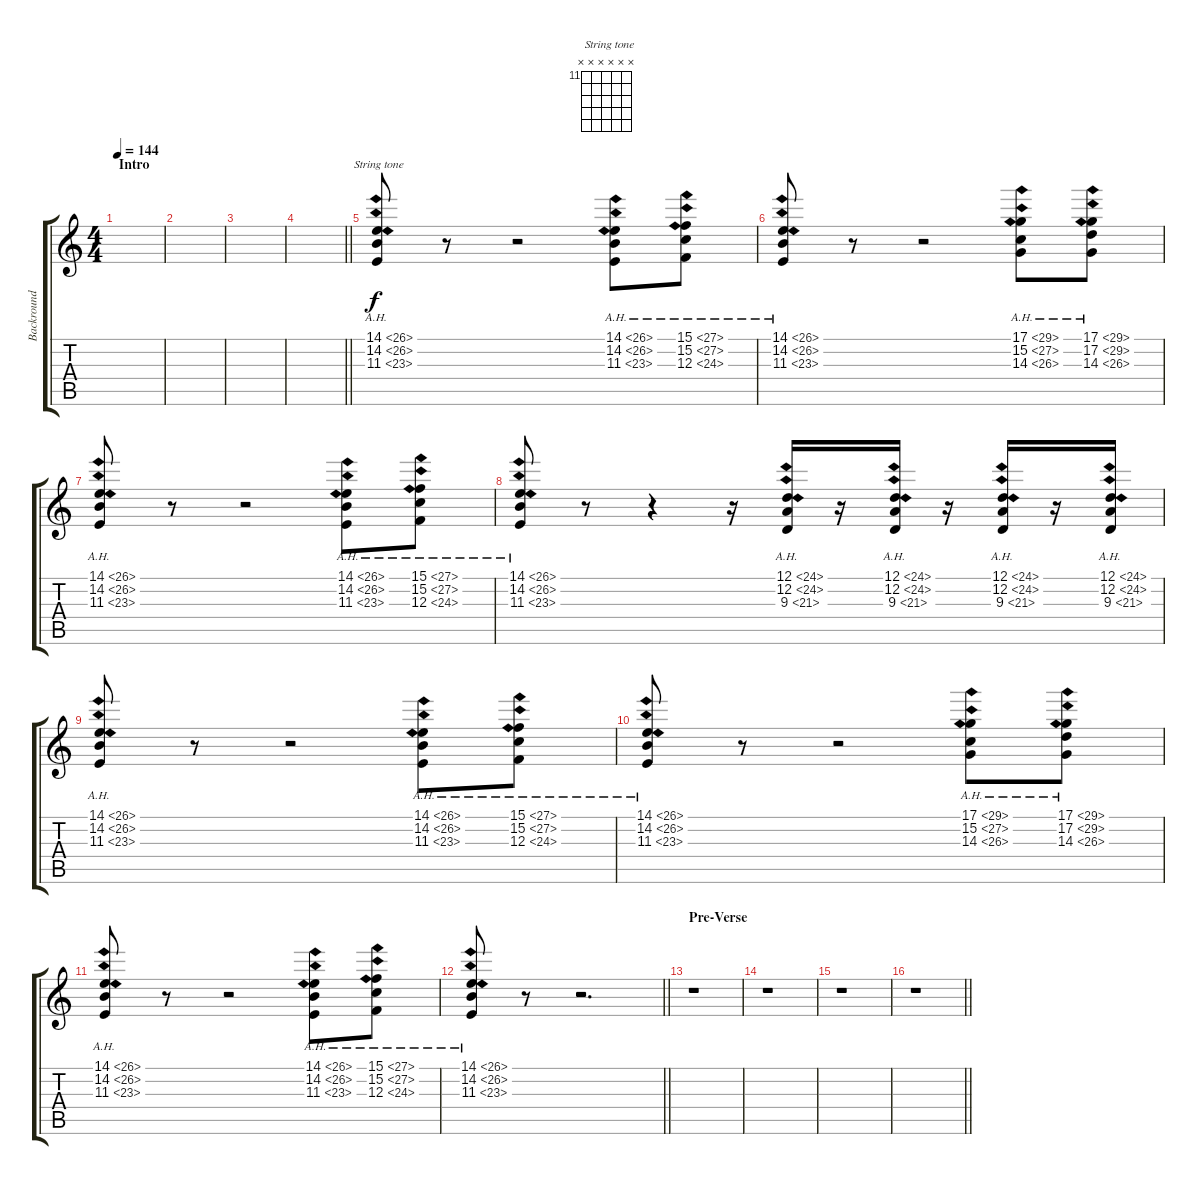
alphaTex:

\track ("Backround Keyboard" "Backround ") {instrument stringensemble1}
\staff {score tabs}
\tuning (D4 A3 F3 C3 G2 D2) {hide}
\chord ("  String tone" x x x x x x) {firstfret 11}
\ts (4 4)
\section ("" "Intro")
\tempo 144
\clef g2
\ks c
|
|
|
\barLineRight lightlight
|
\section ("" "")
(14.1{ah 12} 14.2{ah 12} 11.3{ah 12}).8{ch "  String tone" volume 10 instrument stringensemble1} r.8 r.2 (14.1{ah 12} 14.2{ah 12} 11.3{ah 12}).8 (15.1{ah 12} 15.2{ah 12} 12.3{ah 12}).8 |
(14.1{ah 12} 14.2{ah 12} 11.3{ah 12}).8 r.8 r.2 (17.1{ah 12} 15.2{ah 12} 14.3{ah 12}).8 (17.1{ah 12} 17.2{ah 12} 14.3{ah 12}).8 |
(14.1{ah 12} 14.2{ah 12} 11.3{ah 12}).8 r.8 r.2 (14.1{ah 12} 14.2{ah 12} 11.3{ah 12}).8 (15.1{ah 12} 15.2{ah 12} 12.3{ah 12}).8 |
(14.1{ah 12} 14.2{ah 12} 11.3{ah 12}).8 r.8 r.4 r.16 (12.1{ah 12} 12.2{ah 12} 9.3{ah 12}).16 r.16 (12.1{ah 12} 12.2{ah 12} 9.3{ah 12}).16 r.16 (12.1{ah 12} 12.2{ah 12} 9.3{ah 12}).16 r.16 (12.1{ah 12} 12.2{ah 12} 9.3{ah 12}).16 |
(14.1{ah 12} 14.2{ah 12} 11.3{ah 12}).8 r.8 r.2 (14.1{ah 12} 14.2{ah 12} 11.3{ah 12}).8 (15.1{ah 12} 15.2{ah 12} 12.3{ah 12}).8 |
(14.1{ah 12} 14.2{ah 12} 11.3{ah 12}).8 r.8 r.2 (17.1{ah 12} 15.2{ah 12} 14.3{ah 12}).8 (17.1{ah 12} 17.2{ah 12} 14.3{ah 12}).8 |
(14.1{ah 12} 14.2{ah 12} 11.3{ah 12}).8 r.8 r.2 (14.1{ah 12} 14.2{ah 12} 11.3{ah 12}).8 (15.1{ah 12} 15.2{ah 12} 12.3{ah 12}).8 |
\barLineRight lightlight
(14.1{ah 12} 14.2{ah 12} 11.3{ah 12}).8 r.8 r.2{d} |
\section ("" "Pre-Verse")
r.1 |
r.1 |
r.1 |
\barLineRight lightlight
r.1
